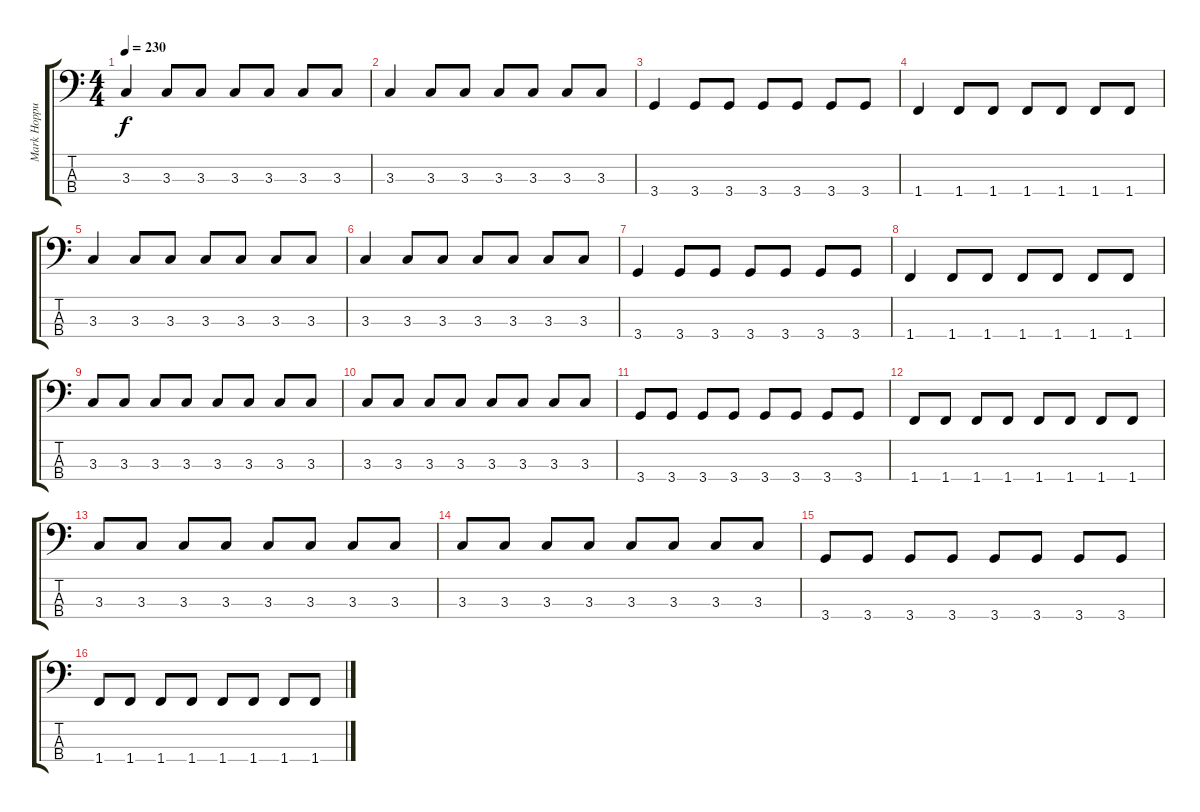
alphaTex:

\track ("Mark Hoppus" "Mark Hoppu") {instrument electricbasspick}
\staff {score tabs}
\tuning (G2 D2 A1 E1) {hide}
\ts (4 4)
\tempo 230
\clef f4
\ks c
3.3.4{dy f} 3.3.8 3.3.8 3.3.8 3.3.8 3.3.8 3.3.8 |
3.3.4 3.3.8 3.3.8 3.3.8 3.3.8 3.3.8 3.3.8 |
3.4.4 3.4.8 3.4.8 3.4.8 3.4.8 3.4.8 3.4.8 |
1.4.4 1.4.8 1.4.8 1.4.8 1.4.8 1.4.8 1.4.8 |
3.3.4 3.3.8 3.3.8 3.3.8 3.3.8 3.3.8 3.3.8 |
3.3.4 3.3.8 3.3.8 3.3.8 3.3.8 3.3.8 3.3.8 |
3.4.4 3.4.8 3.4.8 3.4.8 3.4.8 3.4.8 3.4.8 |
1.4.4 1.4.8 1.4.8 1.4.8 1.4.8 1.4.8 1.4.8 |
3.3.8 3.3.8 3.3.8 3.3.8 3.3.8 3.3.8 3.3.8 3.3.8 |
3.3.8 3.3.8 3.3.8 3.3.8 3.3.8 3.3.8 3.3.8 3.3.8 |
3.4.8 3.4.8 3.4.8 3.4.8 3.4.8 3.4.8 3.4.8 3.4.8 |
1.4.8 1.4.8 1.4.8 1.4.8 1.4.8 1.4.8 1.4.8 1.4.8 |
3.3.8 3.3.8 3.3.8 3.3.8 3.3.8 3.3.8 3.3.8 3.3.8 |
3.3.8 3.3.8 3.3.8 3.3.8 3.3.8 3.3.8 3.3.8 3.3.8 |
3.4.8 3.4.8 3.4.8 3.4.8 3.4.8 3.4.8 3.4.8 3.4.8 |
1.4.8 1.4.8 1.4.8 1.4.8 1.4.8 1.4.8 1.4.8 1.4.8
